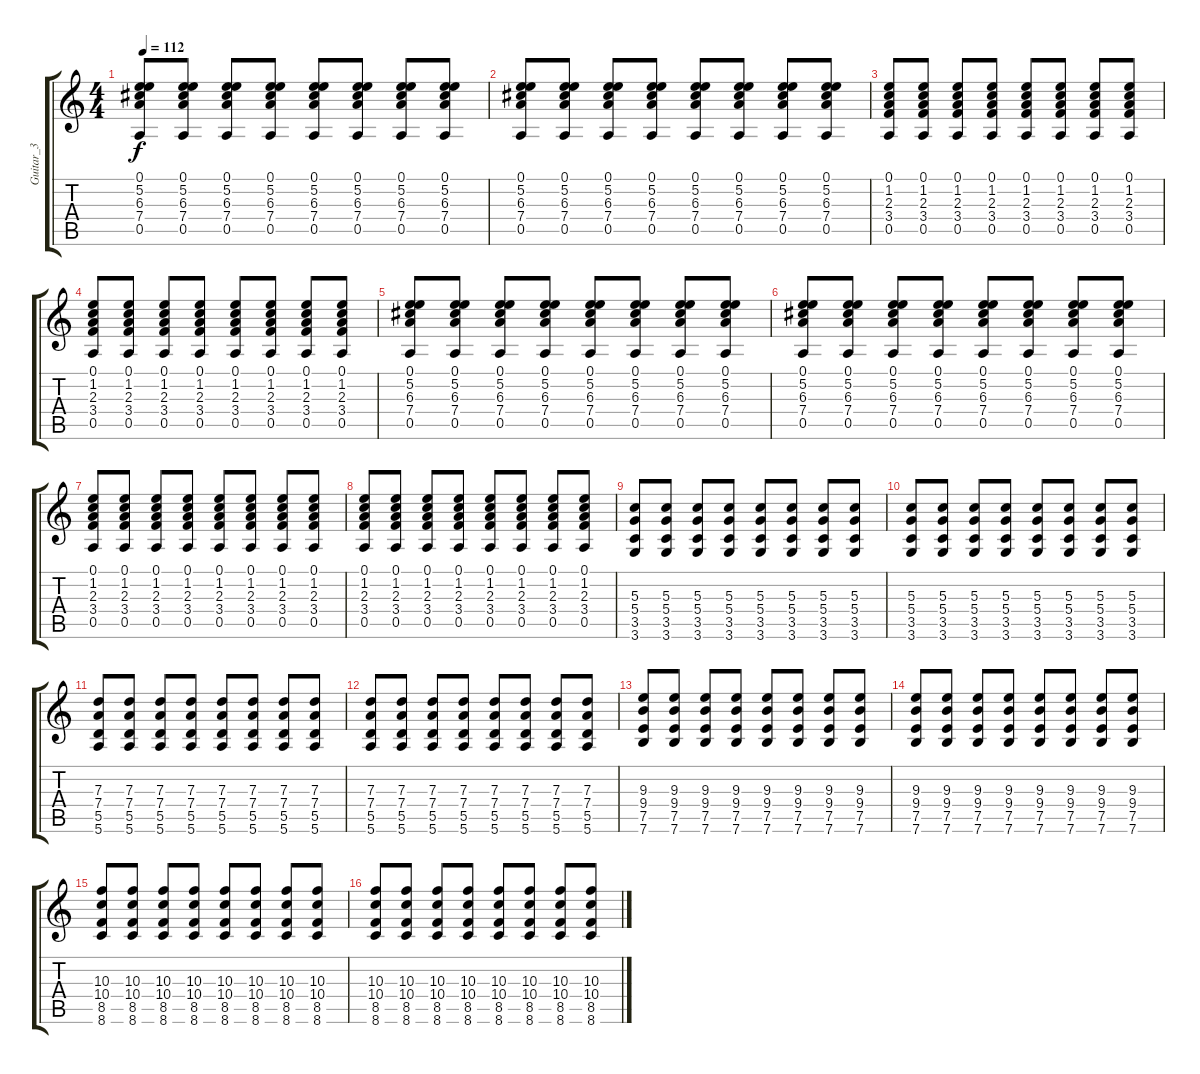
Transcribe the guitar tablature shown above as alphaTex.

\track ("Guitar_3" "Guitar_3") {instrument overdrivenguitar}
\staff {score tabs}
\tuning (E4 B3 G3 D3 A2 E2) {hide}
\ts (4 4)
\tempo 112
\clef g2
\ks c
(0.1 5.2 6.3 7.4 0.5).8{dy f} (0.1 5.2 6.3 7.4 0.5).8 (0.1 5.2 6.3 7.4 0.5).8 (0.1 5.2 6.3 7.4 0.5).8 (0.1 5.2 6.3 7.4 0.5).8 (0.1 5.2 6.3 7.4 0.5).8 (0.1 5.2 6.3 7.4 0.5).8 (0.1 5.2 6.3 7.4 0.5).8 |
(0.1 5.2 6.3 7.4 0.5).8 (0.1 5.2 6.3 7.4 0.5).8 (0.1 5.2 6.3 7.4 0.5).8 (0.1 5.2 6.3 7.4 0.5).8 (0.1 5.2 6.3 7.4 0.5).8 (0.1 5.2 6.3 7.4 0.5).8 (0.1 5.2 6.3 7.4 0.5).8 (0.1 5.2 6.3 7.4 0.5).8 |
(0.1 1.2 2.3 3.4 0.5).8 (0.1 1.2 2.3 3.4 0.5).8 (0.1 1.2 2.3 3.4 0.5).8 (0.1 1.2 2.3 3.4 0.5).8 (0.1 1.2 2.3 3.4 0.5).8 (0.1 1.2 2.3 3.4 0.5).8 (0.1 1.2 2.3 3.4 0.5).8 (0.1 1.2 2.3 3.4 0.5).8 |
(0.1 1.2 2.3 3.4 0.5).8 (0.1 1.2 2.3 3.4 0.5).8 (0.1 1.2 2.3 3.4 0.5).8 (0.1 1.2 2.3 3.4 0.5).8 (0.1 1.2 2.3 3.4 0.5).8 (0.1 1.2 2.3 3.4 0.5).8 (0.1 1.2 2.3 3.4 0.5).8 (0.1 1.2 2.3 3.4 0.5).8 |
(0.1 5.2 6.3 7.4 0.5).8 (0.1 5.2 6.3 7.4 0.5).8 (0.1 5.2 6.3 7.4 0.5).8 (0.1 5.2 6.3 7.4 0.5).8 (0.1 5.2 6.3 7.4 0.5).8 (0.1 5.2 6.3 7.4 0.5).8 (0.1 5.2 6.3 7.4 0.5).8 (0.1 5.2 6.3 7.4 0.5).8 |
(0.1 5.2 6.3 7.4 0.5).8 (0.1 5.2 6.3 7.4 0.5).8 (0.1 5.2 6.3 7.4 0.5).8 (0.1 5.2 6.3 7.4 0.5).8 (0.1 5.2 6.3 7.4 0.5).8 (0.1 5.2 6.3 7.4 0.5).8 (0.1 5.2 6.3 7.4 0.5).8 (0.1 5.2 6.3 7.4 0.5).8 |
(0.1 1.2 2.3 3.4 0.5).8 (0.1 1.2 2.3 3.4 0.5).8 (0.1 1.2 2.3 3.4 0.5).8 (0.1 1.2 2.3 3.4 0.5).8 (0.1 1.2 2.3 3.4 0.5).8 (0.1 1.2 2.3 3.4 0.5).8 (0.1 1.2 2.3 3.4 0.5).8 (0.1 1.2 2.3 3.4 0.5).8 |
(0.1 1.2 2.3 3.4 0.5).8 (0.1 1.2 2.3 3.4 0.5).8 (0.1 1.2 2.3 3.4 0.5).8 (0.1 1.2 2.3 3.4 0.5).8 (0.1 1.2 2.3 3.4 0.5).8 (0.1 1.2 2.3 3.4 0.5).8 (0.1 1.2 2.3 3.4 0.5).8 (0.1 1.2 2.3 3.4 0.5).8 |
(5.3 5.4 3.5 3.6).8 (5.3 5.4 3.5 3.6).8 (5.3 5.4 3.5 3.6).8 (5.3 5.4 3.5 3.6).8 (5.3 5.4 3.5 3.6).8 (5.3 5.4 3.5 3.6).8 (5.3 5.4 3.5 3.6).8 (5.3 5.4 3.5 3.6).8 |
(5.3 5.4 3.5 3.6).8 (5.3 5.4 3.5 3.6).8 (5.3 5.4 3.5 3.6).8 (5.3 5.4 3.5 3.6).8 (5.3 5.4 3.5 3.6).8 (5.3 5.4 3.5 3.6).8 (5.3 5.4 3.5 3.6).8 (5.3 5.4 3.5 3.6).8 |
(7.3 7.4 5.5 5.6).8 (7.3 7.4 5.5 5.6).8 (7.3 7.4 5.5 5.6).8 (7.3 7.4 5.5 5.6).8 (7.3 7.4 5.5 5.6).8 (7.3 7.4 5.5 5.6).8 (7.3 7.4 5.5 5.6).8 (7.3 7.4 5.5 5.6).8 |
(7.3 7.4 5.5 5.6).8 (7.3 7.4 5.5 5.6).8 (7.3 7.4 5.5 5.6).8 (7.3 7.4 5.5 5.6).8 (7.3 7.4 5.5 5.6).8 (7.3 7.4 5.5 5.6).8 (7.3 7.4 5.5 5.6).8 (7.3 7.4 5.5 5.6).8 |
(9.3 9.4 7.5 7.6).8 (9.3 9.4 7.5 7.6).8 (9.3 9.4 7.5 7.6).8 (9.3 9.4 7.5 7.6).8 (9.3 9.4 7.5 7.6).8 (9.3 9.4 7.5 7.6).8 (9.3 9.4 7.5 7.6).8 (9.3 9.4 7.5 7.6).8 |
(9.3 9.4 7.5 7.6).8 (9.3 9.4 7.5 7.6).8 (9.3 9.4 7.5 7.6).8 (9.3 9.4 7.5 7.6).8 (9.3 9.4 7.5 7.6).8 (9.3 9.4 7.5 7.6).8 (9.3 9.4 7.5 7.6).8 (9.3 9.4 7.5 7.6).8 |
(10.3 10.4 8.5 8.6).8 (10.3 10.4 8.5 8.6).8 (10.3 10.4 8.5 8.6).8 (10.3 10.4 8.5 8.6).8 (10.3 10.4 8.5 8.6).8 (10.3 10.4 8.5 8.6).8 (10.3 10.4 8.5 8.6).8 (10.3 10.4 8.5 8.6).8 |
(10.3 10.4 8.5 8.6).8 (10.3 10.4 8.5 8.6).8 (10.3 10.4 8.5 8.6).8 (10.3 10.4 8.5 8.6).8 (10.3 10.4 8.5 8.6).8 (10.3 10.4 8.5 8.6).8 (10.3 10.4 8.5 8.6).8 (10.3 10.4 8.5 8.6).8
